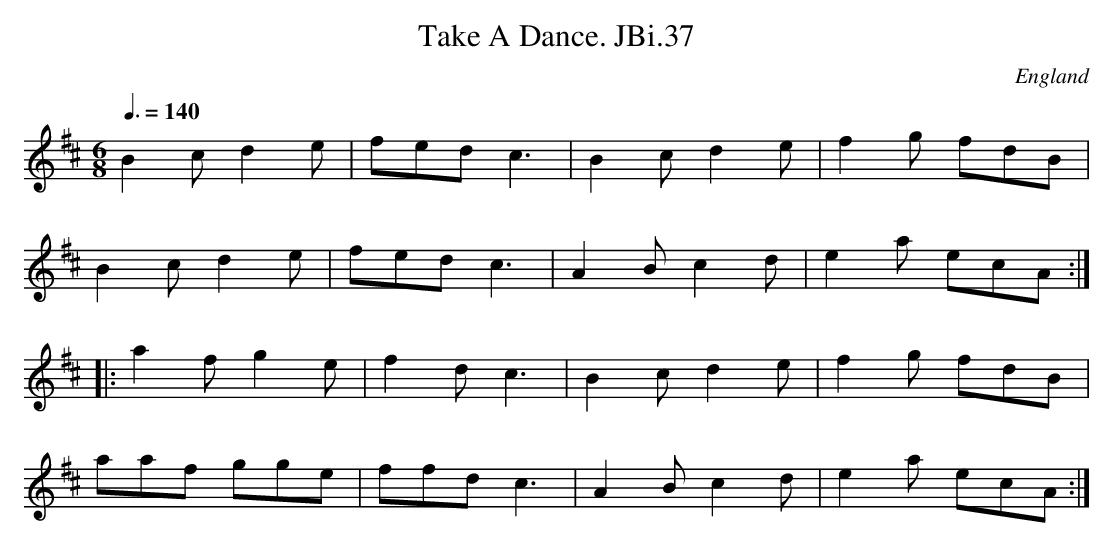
X:1
T:Take A Dance. JBi.37
L:1/8
M:6/8
O:England
Q:3/8=140
K:D
B2cd2e|fedc3|B2cd2e|f2g fdB|!
B2cd2e|fedc3|A2Bc2d|e2a ecA:|!
|:a2fg2e|f2dc3|B2cd2e|f2g fdB|!
aaf gge|ffdc3|A2Bc2d|e2a ecA:|
